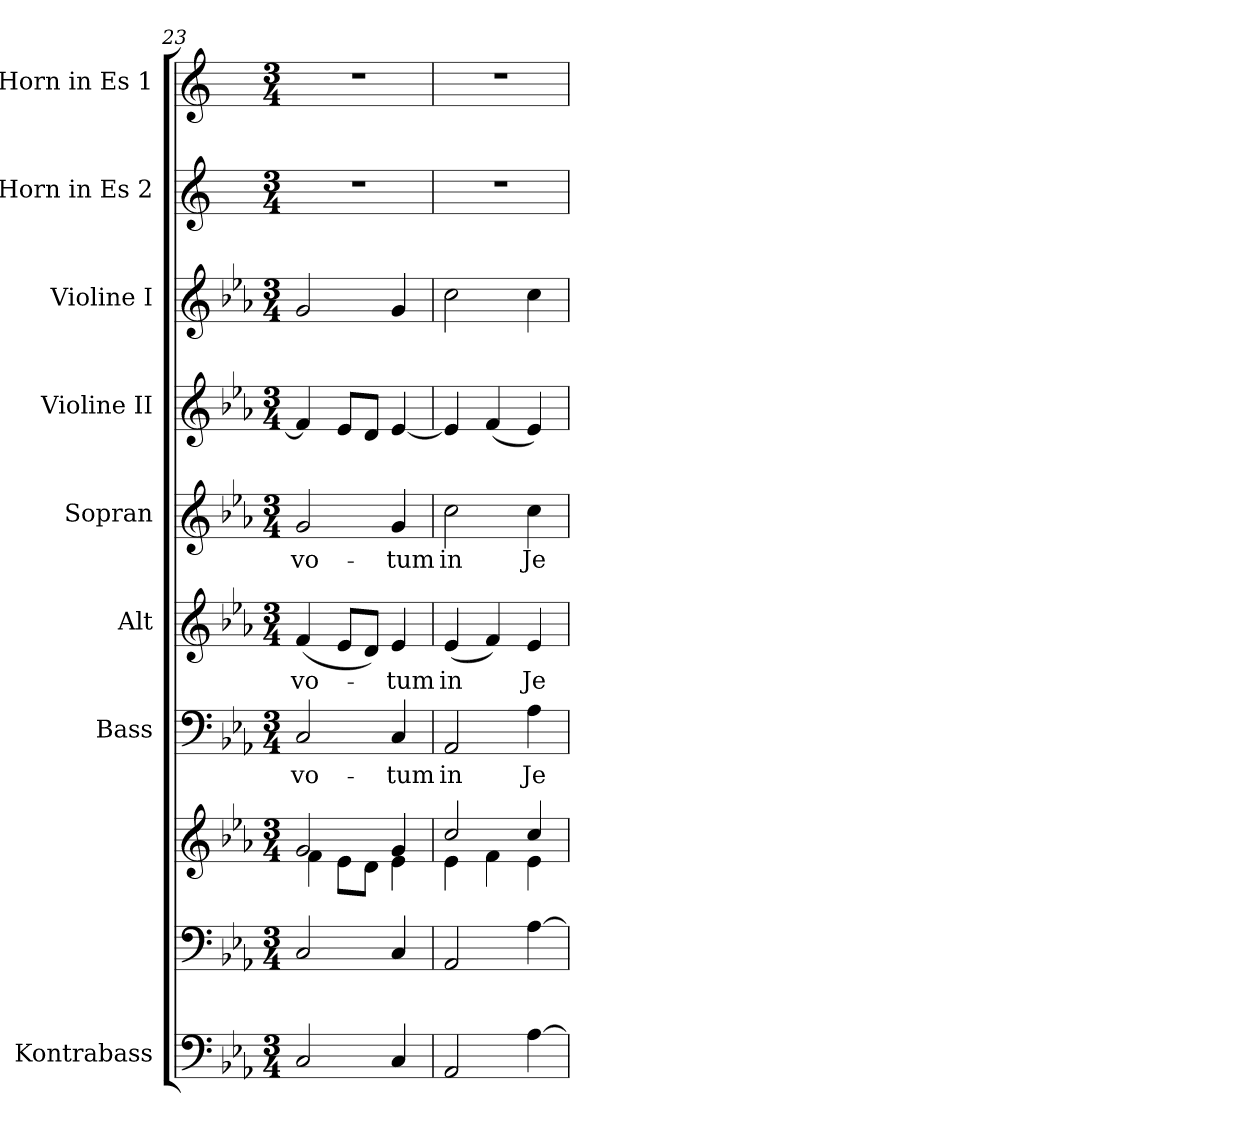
**kern	**kern	**kern	**kern	**text	**kern	**text	**kern	**text	**kern	**kern	**kern	**kern
*part9	*part8	*part8	*part7	*part7	*part6	*part6	*part5	*part5	*part4	*part3	*part2	*part1
*staff10	*staff9	*staff8	*staff7	*staff7	*staff6	*staff6	*staff5	*staff5	*staff4	*staff3	*staff2	*staff1
*I"Kontrabass	*	*	*I"Bass	*	*I"Alt	*	*I"Sopran	*	*I"Violine II	*I"Violine I	*I"Horn in Es 2	*I"Horn in Es 1
*I'Kb.	*	*	*I'B.	*	*I'A.	*	*I'S.	*	*I'Vl. II	*I'Vl. I	*	*
*clefF4	*clefF4	*clefG2	*clefF4	*	*clefG2	*	*clefG2	*	*clefG2	*clefG2	*clefG2	*clefG2
*ITrd7c12	*	*	*	*	*	*	*	*	*	*	*ITrd5c9	*ITrd5c9
*k[b-e-a-]	*k[b-e-a-]	*k[b-e-a-]	*k[b-e-a-]	*	*k[b-e-a-]	*	*k[b-e-a-]	*	*k[b-e-a-]	*k[b-e-a-]	*k[b-e-a-]	*k[b-e-a-]
*E-:	*E-:	*E-:	*E-:	*	*E-:	*	*E-:	*	*E-:	*E-:	*E-:	*E-:
*M3/4	*M3/4	*M3/4	*M3/4	*	*M3/4	*	*M3/4	*	*M3/4	*M3/4	*M3/4	*M3/4
=23	=23	=23	=23	=23	=23	=23	=23	=23	=23	=23	=23	=23
*	*	*^	*	*	*	*	*	*	*	*	*	*
!	!	!	!	!	!LO:LY:b	!	!LO:LY:b	!	!LO:LY:b	!	!	!	!
2CC/	2C/	2g/	4f\	2C/	vo-	(<4f/	vo-	2g/	vo-	4f/]	2g/	2.r	2.r
.	.	.	8e-\L	.	.	8e-/L	.	.	.	8e-/L	.	.	.
.	.	.	8d\J	.	.	8d/J)	.	.	.	8d/J	.	.	.
!	!	!	!	!	!LO:LY:b	!	!LO:LY:b	!	!LO:LY:b	!	!	!	!
4CC/	4C/	4g/	4e-\	4C/	-tum	4e-/	-tum	4g/	-tum	[4e-/	4g/	.	.
=24	=24	=24	=24	=24	=24	=24	=24	=24	=24	=24	=24	=24	=24
!	!	!	!	!	!LO:LY:b	!	!LO:LY:b	!	!LO:LY:b	!	!	!	!
2AAA-/	2AA-/	2cc/	4e-\	2AA-/	in	(<4e-/	in	2cc\	in	4e-/]	2cc\	2.r	2.r
.	.	.	4f\	.	.	4f/)	.	.	.	(<4f/	.	.	.
!	!	!	!	!	!LO:LY:b	!	!LO:LY:b	!	!LO:LY:b	!	!	!	!
[4AA-\	[4A-\	4cc/	4e-\	4A-\	Je-	4e-/	Je-	4cc\	Je-	4e-/)	4cc\	.	.
*	*	*v	*v	*	*	*	*	*	*	*	*	*	*
=	=	=	=	=	=	=	=	=	=	=	=	=
*-	*-	*-	*-	*-	*-	*-	*-	*-	*-	*-	*-	*-
